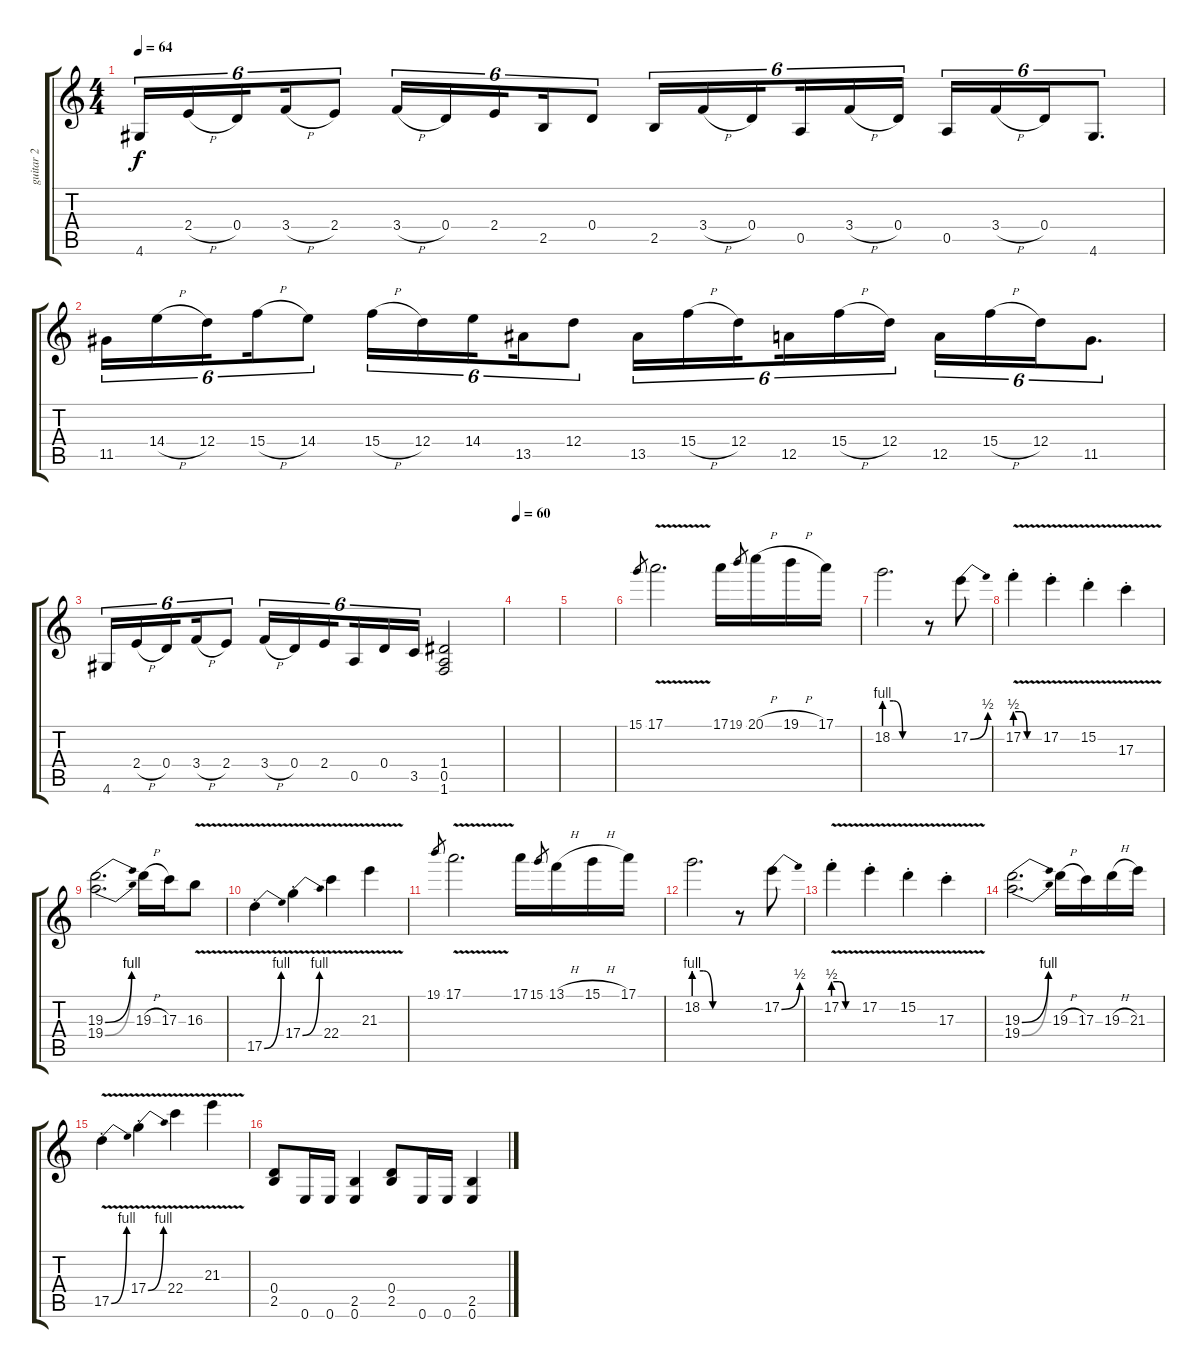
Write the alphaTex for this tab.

\track ("guitar 2" "guitar 2") {instrument electricguitarjazz}
\staff {score tabs}
\tuning (E4 B3 G3 D3 A2 E2) {hide}
\ts (4 4)
\tempo 64
\clef g2
\ks c
4.6.16{tu (6 4) dy f} 2.4{h}.16{tu (6 4)} 0.4.16{tu (6 4) beam splitsecondary} 3.4{h}.16{tu (6 4)} 2.4.8{tu (6 4)} 3.4{h}.16{tu (6 4)} 0.4.16{tu (6 4)} 2.4.16{tu (6 4) beam splitsecondary} 2.5.16{tu (6 4)} 0.4.8{tu (6 4)} 2.5.16{tu (6 4)} 3.4{h}.16{tu (6 4)} 0.4.16{tu (6 4) beam splitsecondary} 0.5.16{tu (6 4)} 3.4{h}.16{tu (6 4)} 0.4.16{tu (6 4)} 0.5.16{tu (6 4)} 3.4{h}.16{tu (6 4)} 0.4.16{tu (6 4)} 4.6.8{d tu (6 4)} |
11.5.16{tu (6 4)} 14.4{h}.16{tu (6 4)} 12.4.16{tu (6 4) beam splitsecondary} 15.4{h}.16{tu (6 4)} 14.4.8{tu (6 4)} 15.4{h}.16{tu (6 4)} 12.4.16{tu (6 4)} 14.4.16{tu (6 4) beam splitsecondary} 13.5.16{tu (6 4)} 12.4.8{tu (6 4)} 13.5.16{tu (6 4)} 15.4{h}.16{tu (6 4)} 12.4.16{tu (6 4) beam splitsecondary} 12.5.16{tu (6 4)} 15.4{h}.16{tu (6 4)} 12.4.16{tu (6 4)} 12.5.16{tu (6 4)} 15.4{h}.16{tu (6 4)} 12.4.16{tu (6 4)} 11.5.8{d tu (6 4)} |
4.6.16{tu (6 4)} 2.4{h}.16{tu (6 4)} 0.4.16{tu (6 4) beam splitsecondary} 3.4{h}.16{tu (6 4)} 2.4.8{tu (6 4)} 3.4{h}.16{tu (6 4)} 0.4.16{tu (6 4)} 2.4.16{tu (6 4) beam splitsecondary} 0.5.16{tu (6 4)} 0.4.16{tu (6 4)} 3.5.16{tu (6 4)} (1.4 0.5 1.6).2 |
\tempo 60
|
|
15.1.8{gr} 17.1{v}.2{d} 17.1.16 19.1.8{gr} 20.1{h}.16 19.1{h}.16 17.1.16 |
18.2{be (custom 0 4 15 4 30 0 60 0)}.2{d} r.8 17.2{be (bend 0 0 60 2)}.8 |
17.2{be (custom 0 2 15 2 30 0 60 0) v st}.4 17.2{v st}.4 15.2{v st}.4 17.3{v st}.4 |
(19.3{be (bend 0 0 60 4)} 19.4{be (bend 0 0 60 4)}).2{d} 19.3{h}.16 17.3.16 16.3{v}.8 |
17.5{be (bend 0 0 60 4) v st}.4 17.4{be (bend 0 0 60 4) v st}.4 22.4{v}.4 21.3{v}.4 |
19.1.8{gr} 17.1{v}.2{d} 17.1.16 15.1.8{gr} 13.1{h}.16 15.1{h}.16 17.1.16 |
18.2{be (custom 0 4 15 4 30 0 60 0)}.2{d} r.8 17.2{be (bend 0 0 60 2)}.8 |
17.2{be (custom 0 2 15 2 30 0 60 0) v st}.4 17.2{v st}.4 15.2{v st}.4 17.3{v st}.4 |
(19.3{be (bend 0 0 60 4)} 19.4{be (bend 0 0 60 4)}).2{d} 19.3{h}.16 17.3.16 19.3{h}.16 21.3.16 |
17.5{be (bend 0 0 60 4) v st}.4 17.4{be (bend 0 0 60 4) v st}.4 22.4{v}.4 21.3{v}.4 |
(0.4 2.5).8 0.6.16 0.6.16 (2.5 0.6).4 (0.4 2.5).8 0.6.16 0.6.16 (2.5 0.6).4
